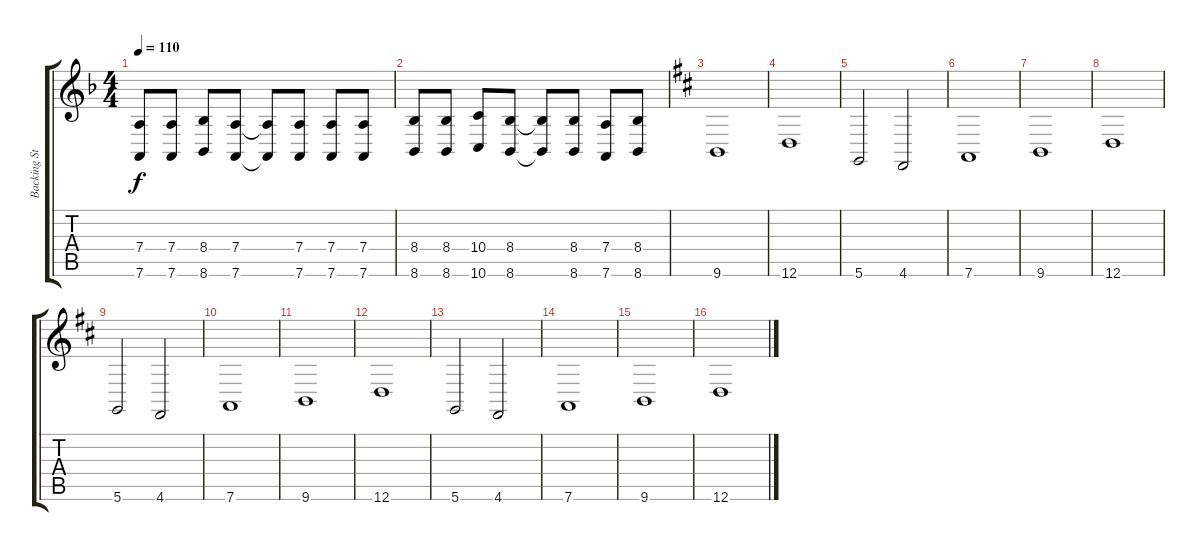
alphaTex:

\track ("Backing Strings" "Backing St") {instrument stringensemble2}
\staff {score tabs}
\tuning (E4 B3 G3 D3 A2 D2) {hide}
\ts (4 4)
\tempo 110
\clef g2
\ks dminor
(7.4 7.6).8{dy f} (7.4 7.6).8 (8.4 8.6).8 (7.4 7.6).8 (7.4{t} 7.6{t}).8 (7.4 7.6).8 (7.4 7.6).8 (7.4 7.6).8 |
(8.4 8.6).8 (8.4 8.6).8 (10.4 10.6).8 (8.4 8.6).8 (8.4{t} 8.6{t}).8 (8.4 8.6).8 (7.4 7.6).8 (8.4 8.6).8 |
\ks bminor
9.6.1 |
12.6.1 |
5.6.2 4.6.2 |
7.6.1 |
9.6.1 |
12.6.1 |
5.6.2 4.6.2 |
7.6.1 |
9.6.1 |
12.6.1 |
5.6.2 4.6.2 |
7.6.1 |
9.6.1 |
12.6.1
